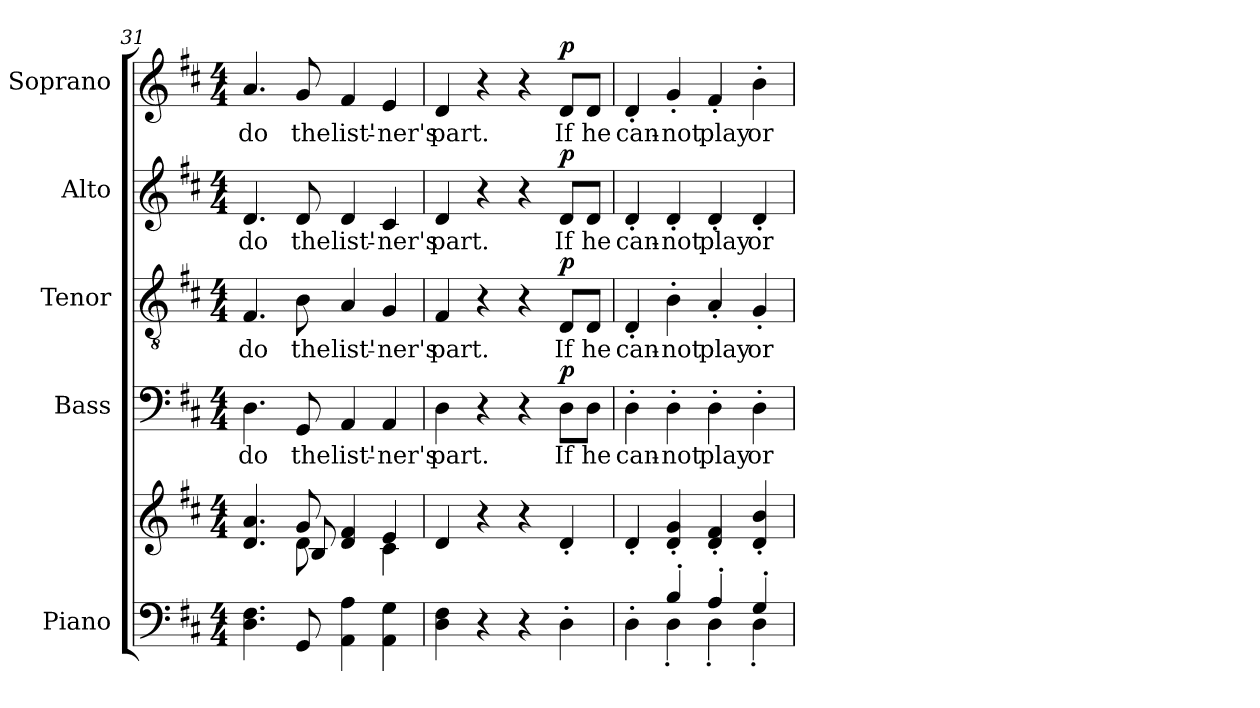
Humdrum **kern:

**kern	**kern	**kern	**text	**dynam	**kern	**text	**dynam	**kern	**text	**dynam	**kern	**text	**dynam
*part5	*part5	*part4	*part4	*part4	*part3	*part3	*part3	*part2	*part2	*part2	*part1	*part1	*part1
*staff6	*staff5	*staff4	*staff4	*staff4	*staff3	*staff3	*staff3	*staff2	*staff2	*staff2	*staff1	*staff1	*staff1
*I"Piano	*	*I"Bass	*	*	*I"Tenor	*	*	*I"Alto	*	*	*I"Soprano	*	*
*I'Pno.	*	*I'B.	*	*	*I'T.	*	*	*I'A.	*	*	*I'S.	*	*
!!LO:PB:g=z
*clefF4	*clefG2	*clefF4	*	*	*clefGv2	*	*	*clefG2	*	*	*clefG2	*	*
*	*	*	*	*	*ITrd7c12	*	*	*	*	*	*	*	*
*k[f#c#]	*k[f#c#]	*k[f#c#]	*	*	*k[f#c#]	*	*	*k[f#c#]	*	*	*k[f#c#]	*	*
*D:	*D:	*D:	*	*	*D:	*	*	*D:	*	*	*D:	*	*
*M4/4	*M4/4	*M4/4	*	*	*M4/4	*	*	*M4/4	*	*	*M4/4	*	*
=31	=31	=31	=31	=31	=31	=31	=31	=31	=31	=31	=31	=31	=31
*	*^	*	*	*	*	*	*	*	*	*	*	*	*
*	*	*^	*	*	*	*	*	*	*	*	*	*	*	*
!	!	!	!	!	!LO:LY:b:color=#000000	!	!	!	!	!	!	!	!	!	!
!	!	!	!	!	!	!	!	!LO:LY:b:color=#000000	!	!	!	!	!	!	!
!	!	!	!	!	!	!	!	!	!	!	!LO:LY:b:color=#000000	!	!	!	!
!	!	!	!	!	!	!	!	!	!	!	!	!	!	!LO:LY:b:color=#000000	!
4.Di\ 4.F#i	4.di/ 4.ai	4.ryy	4.ryy	4.Di\	do	.	4.FF#i/	do	.	4.di/	do	.	4.ai/	do	.
!	!	!	!	!	!LO:LY:b:color=#000000	!	!	!	!	!	!	!	!	!	!
!	!	!	!	!	!	!	!	!LO:LY:b:color=#000000	!	!	!	!	!	!	!
!	!	!	!	!	!	!	!	!	!	!	!LO:LY:b:color=#000000	!	!	!	!
!	!	!	!	!	!	!	!	!	!	!	!	!	!	!LO:LY:b:color=#000000	!
8GGi/	8gi/	8di\	8Bi/	8GGi/	the	.	8BBi\	the	.	8di/	the	.	8gi/	the	.
!	!	!	!	!	!LO:LY:b:color=#000000	!	!	!	!	!	!	!	!	!	!
!	!	!	!	!	!	!	!	!LO:LY:b:color=#000000	!	!	!	!	!	!	!
!	!	!	!	!	!	!	!	!	!	!	!LO:LY:b:color=#000000	!	!	!	!
!	!	!	!	!	!	!	!	!	!	!	!	!	!	!LO:LY:b:color=#000000	!
4AAi\ 4Ai	4di/ 4f#i	4ryy	2ryy	4AAi/	list'-	.	4AAi/	list'-	.	4di/	list'-	.	4f#i/	list'-	.
!	!	!	!	!	!LO:LY:b:color=#000000	!	!	!	!	!	!	!	!	!	!
!	!	!	!	!	!	!	!	!LO:LY:b:color=#000000	!	!	!	!	!	!	!
!	!	!	!	!	!	!	!	!	!	!	!LO:LY:b:color=#000000	!	!	!	!
!	!	!	!	!	!	!	!	!	!	!	!	!	!	!LO:LY:b:color=#000000	!
4AAi\ 4Gi	4ei/	4c#i\	.	4AAi/	-ner's	.	4GGi/	-ner's	.	4c#i/	-ner's	.	4ei/	-ner's	.
*	*v	*v	*v	*	*	*	*	*	*	*	*	*	*	*	*
=32	=32	=32	=32	=32	=32	=32	=32	=32	=32	=32	=32	=32	=32
*	*^	*	*	*	*	*	*	*	*	*	*	*	*
!	!	!	!	!LO:LY:b:color=#000000	!	!	!	!	!	!	!	!	!	!
*	*v	*v	*	*	*	*	*	*	*	*	*	*	*	*
*	*^	*	*	*	*	*	*	*	*	*	*	*	*
!	!	!	!	!	!	!	!LO:LY:b:color=#000000	!	!	!	!	!	!	!
*	*v	*v	*	*	*	*	*	*	*	*	*	*	*	*
*	*^	*	*	*	*	*	*	*	*	*	*	*	*
!	!	!	!	!	!	!	!	!	!	!LO:LY:b:color=#000000	!	!	!	!
*	*v	*v	*	*	*	*	*	*	*	*	*	*	*	*
*	*^	*	*	*	*	*	*	*	*	*	*	*	*
!	!	!	!	!	!	!	!	!	!	!	!	!	!LO:LY:b:color=#000000	!
*	*v	*v	*	*	*	*	*	*	*	*	*	*	*	*
4Di\ 4F#i	4di/	4Di\	part.	.	4FF#i/	part.	.	4di/	part.	.	4di/	part.	.
4r	4r	4r	.	.	4r	.	.	4r	.	.	4r	.	.
4r	4r	4r	.	.	4r	.	.	4r	.	.	4r	.	.
!	!	!	!LO:LY:b:color=#000000	!	!	!	!	!	!	!	!	!	!
!	!	!	!	!	!	!LO:LY:b:color=#000000	!	!	!	!	!	!	!
!	!	!	!	!	!	!	!	!	!LO:LY:b:color=#000000	!	!	!	!
!	!	!	!	!	!	!	!	!	!	!	!	!LO:LY:b:color=#000000	!
4D'i\	4d'i/	8Di\L	If	p	8DDi/L	If	p	8di/L	If	p	8di/L	If	p
!	!	!	!LO:LY:b:color=#000000	!	!	!	!	!	!	!	!	!	!
!	!	!	!	!	!	!LO:LY:b:color=#000000	!	!	!	!	!	!	!
!	!	!	!	!	!	!	!	!	!LO:LY:b:color=#000000	!	!	!	!
!	!	!	!	!	!	!	!	!	!	!	!	!LO:LY:b:color=#000000	!
.	.	8Di\J	he	.	8DDi/J	he	.	8di/J	he	.	8di/J	he	.
=33	=33	=33	=33	=33	=33	=33	=33	=33	=33	=33	=33	=33	=33
*^	*	*	*	*	*	*	*	*	*	*	*	*	*
!	!	!	!	!LO:LY:b:color=#000000	!	!	!	!	!	!	!	!	!	!
!	!	!	!	!	!	!	!LO:LY:b:color=#000000	!	!	!	!	!	!	!
!	!	!	!	!	!	!	!	!	!	!LO:LY:b:color=#000000	!	!	!	!
!	!	!	!	!	!	!	!	!	!	!	!	!	!LO:LY:b:color=#000000	!
4D'i\	4ryy	4d'i/	4D'i\	can-	.	4DD'i/	can-	.	4d'i/	can-	.	4d'i/	can-	.
!	!	!	!	!LO:LY:b:color=#000000	!	!	!	!	!	!	!	!	!	!
!	!	!	!	!	!	!	!LO:LY:b:color=#000000	!	!	!	!	!	!	!
!	!	!	!	!	!	!	!	!	!	!LO:LY:b:color=#000000	!	!	!	!
!	!	!	!	!	!	!	!	!	!	!	!	!	!LO:LY:b:color=#000000	!
4B'i/	4D'i\	4di/' 4gi'	4D'i\	-not	.	4BB'i\	-not	.	4d'i/	-not	.	4g'i/	-not	.
!	!	!	!	!LO:LY:b:color=#000000	!	!	!	!	!	!	!	!	!	!
!	!	!	!	!	!	!	!LO:LY:b:color=#000000	!	!	!	!	!	!	!
!	!	!	!	!	!	!	!	!	!	!LO:LY:b:color=#000000	!	!	!	!
!	!	!	!	!	!	!	!	!	!	!	!	!	!LO:LY:b:color=#000000	!
4A'i/	4D'i\	4di/' 4f#i'	4D'i\	play	.	4AA'i/	play	.	4d'i/	play	.	4f#'i/	play	.
!	!	!	!	!LO:LY:b:color=#000000	!	!	!	!	!	!	!	!	!	!
!	!	!	!	!	!	!	!LO:LY:b:color=#000000	!	!	!	!	!	!	!
!	!	!	!	!	!	!	!	!	!	!LO:LY:b:color=#000000	!	!	!	!
!	!	!	!	!	!	!	!	!	!	!	!	!	!LO:LY:b:color=#000000	!
4G'i/	4D'i\	4di/' 4bi'	4D'i\	or	.	4GG'i/	or	.	4d'i/	or	.	4b'i\	or	.
*v	*v	*	*	*	*	*	*	*	*	*	*	*	*	*
=	=	=	=	=	=	=	=	=	=	=	=	=	=
*-	*-	*-	*-	*-	*-	*-	*-	*-	*-	*-	*-	*-	*-
